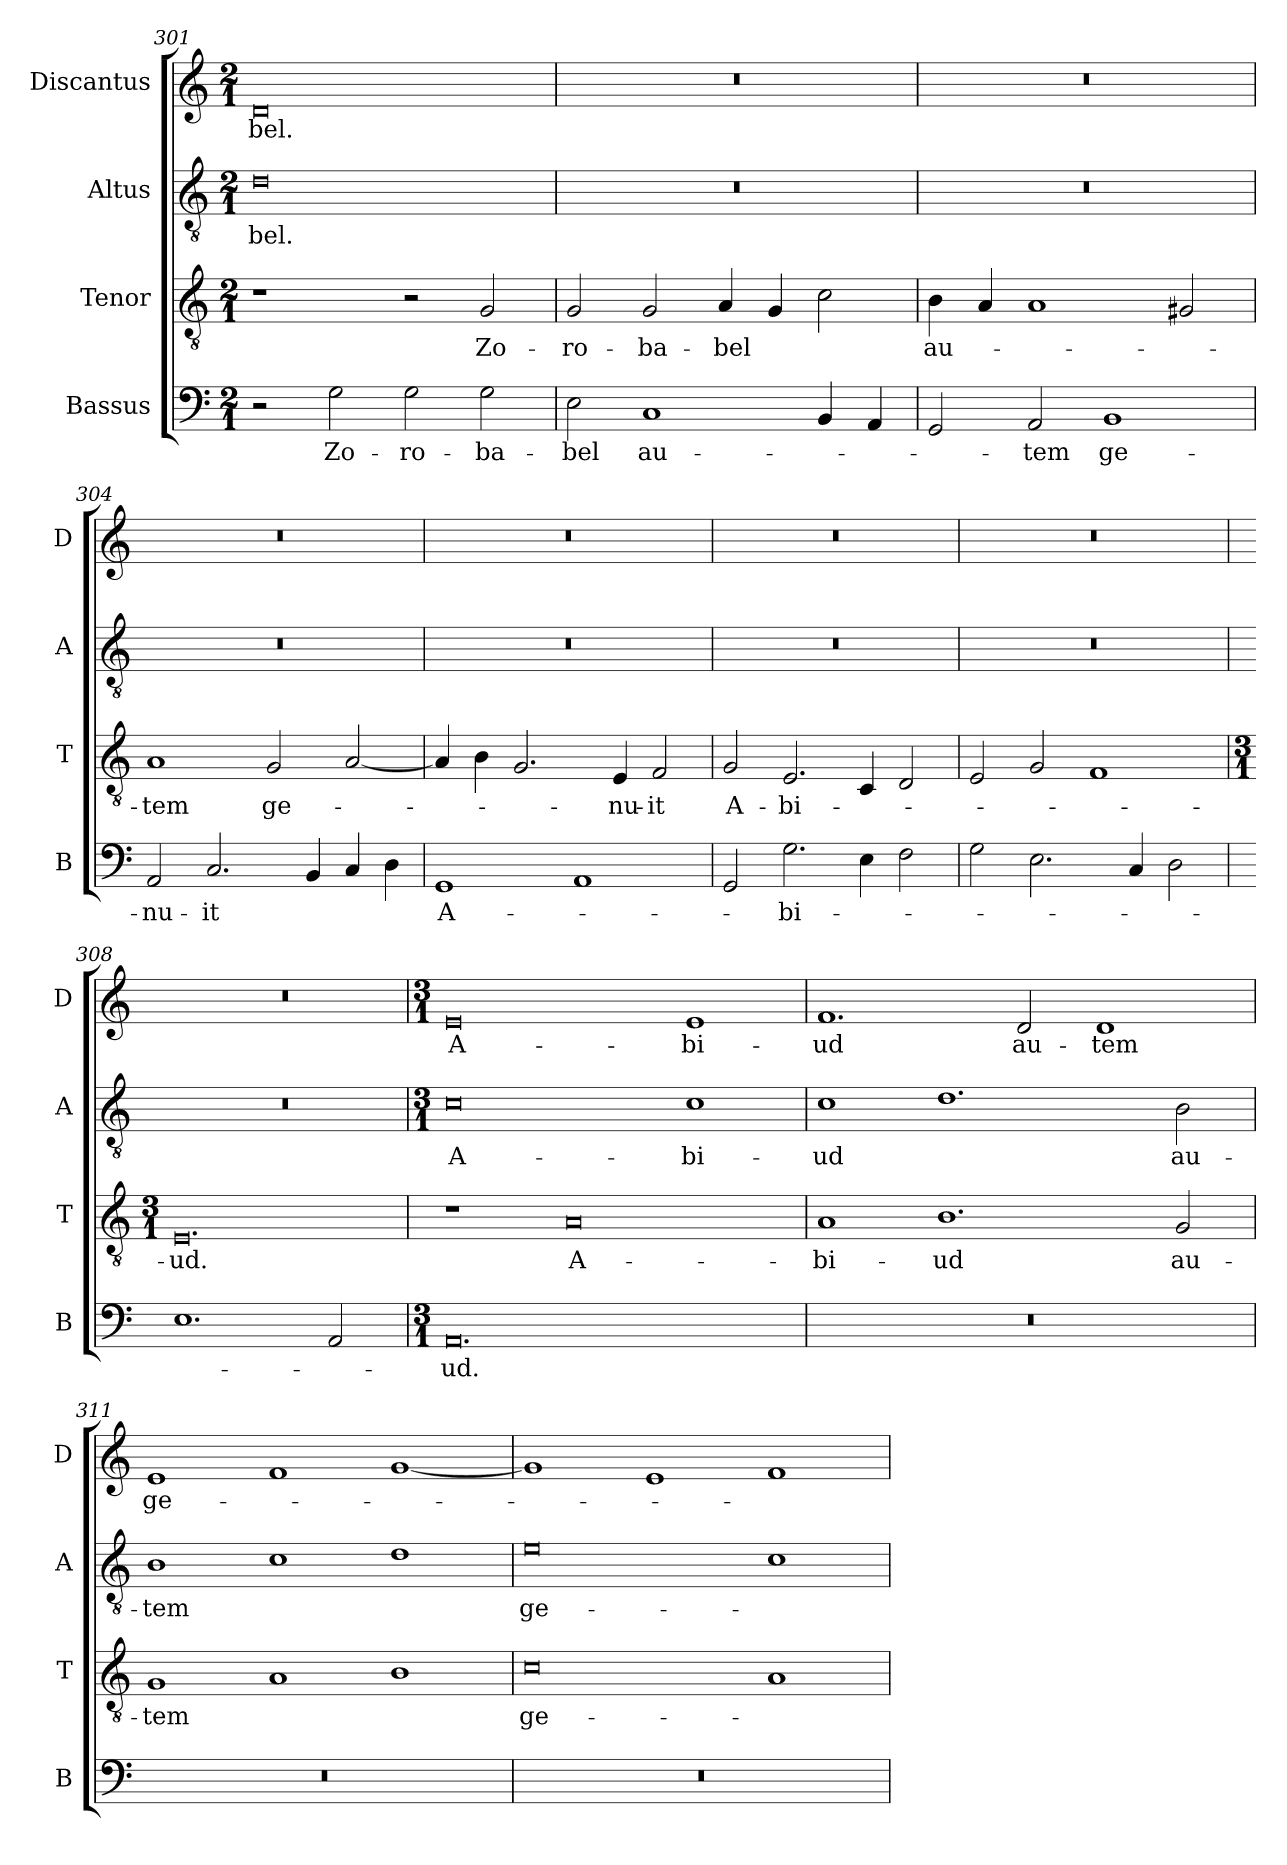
**kern	**text	**kern	**text	**kern	**text	**kern	**text
*part4	*part4	*part3	*part3	*part2	*part2	*part1	*part1
*staff4	*staff4	*staff3	*staff3	*staff2	*staff2	*staff1	*staff1
*I"Bassus	*	*I"Tenor	*	*I"Altus	*	*I"Discantus	*
*I'B	*	*I'T	*	*I'A	*	*I'D	*
*clefF4	*	*clefGv2	*	*clefGv2	*	*clefG2	*
*k[]	*	*k[]	*	*k[]	*	*k[]	*
*M2/1	*	*M2/1	*	*M2/1	*	*M2/1	*
=301	=301	=301	=301	=301	=301	=301	=301
2r	.	1r	.	0d	-bel.	0d	-bel.
2G\	Zo-	.	.	.	.	.	.
2G\	-ro-	2r	.	.	.	.	.
2G\	-ba-	2G/	Zo-	.	.	.	.
=302	=302	=302	=302	=302	=302	=302	=302
2E\	-bel	2G/	-ro-	0r	.	0r	.
1C	au-	2G/	-ba-	.	.	.	.
.	.	4A/	-bel	.	.	.	.
.	.	4G/	.	.	.	.	.
4BB/	.	2c\	.	.	.	.	.
4AA/	.	.	.	.	.	.	.
=303	=303	=303	=303	=303	=303	=303	=303
2GG/	.	4B\	au-	0r	.	0r	.
.	.	4A/	.	.	.	.	.
2AA/	-tem	1A	.	.	.	.	.
1BB	ge-	.	.	.	.	.	.
.	.	2G#X/	.	.	.	.	.
=304	=304	=304	=304	=304	=304	=304	=304
2AA/	-nu-	1A	-tem	0r	.	0r	.
2.C/	-it	.	.	.	.	.	.
.	.	2G/	ge-	.	.	.	.
4BB/	.	.	.	.	.	.	.
4C/	.	[2A/	.	.	.	.	.
4D\	.	.	.	.	.	.	.
=305	=305	=305	=305	=305	=305	=305	=305
1GG	A-	4A/]	.	0r	.	0r	.
.	.	4B\	.	.	.	.	.
.	.	2.G/	.	.	.	.	.
1AA	.	.	.	.	.	.	.
.	.	4E/	-nu-	.	.	.	.
.	.	2F/	-it	.	.	.	.
=306	=306	=306	=306	=306	=306	=306	=306
2GG/	.	2G/	A-	0r	.	0r	.
2.G\	-bi-	2.E/	-bi-	.	.	.	.
4E\	.	4C/	.	.	.	.	.
2F\	.	2D/	.	.	.	.	.
=307	=307	=307	=307	=307	=307	=307	=307
2G\	.	2E/	.	0r	.	0r	.
2.E\	.	2G/	.	.	.	.	.
.	.	1F	.	.	.	.	.
4C/	.	.	.	.	.	.	.
2D\	.	.	.	.	.	.	.
=308	=308	=308	=308	=308	=308	=308	=308
*	*	*M3/1	*	*	*	*	*
!	!	!LO:N:vis=0.	!	!	!	!	!
1.E	.	0E	-ud.	0r	.	0r	.
2AA/	.	.	.	.	.	.	.
=309	=309	=309	=309	=309	=309	=309	=309
*M3/1	*	*	*	*M3/1	*	*M3/1	*
0.AA	-ud.	1r	.	0c	A-	0e	A-
.	.	0A	A-	.	.	.	.
.	.	.	.	1c	-bi-	1e	-bi-
=310	=310	=310	=310	=310	=310	=310	=310
0.r	.	1A	-bi-	1c	-ud	1.f	-ud
.	.	1.B	-ud	1.d	.	.	.
.	.	.	.	.	.	2d/	au-
.	.	.	.	.	.	1d	-tem
.	.	2G/	au-	2B\	au-	.	.
=311	=311	=311	=311	=311	=311	=311	=311
0.r	.	1G	-tem	1B	-tem	1e	ge-
.	.	1A	.	1c	.	1f	.
.	.	1B	.	1d	.	[1g	.
=312	=312	=312	=312	=312	=312	=312	=312
0.r	.	0c	ge-	0e	ge-	1g]	.
.	.	.	.	.	.	1e	.
.	.	1A	.	1c	.	1f	.
=	=	=	=	=	=	=	=
*-	*-	*-	*-	*-	*-	*-	*-
